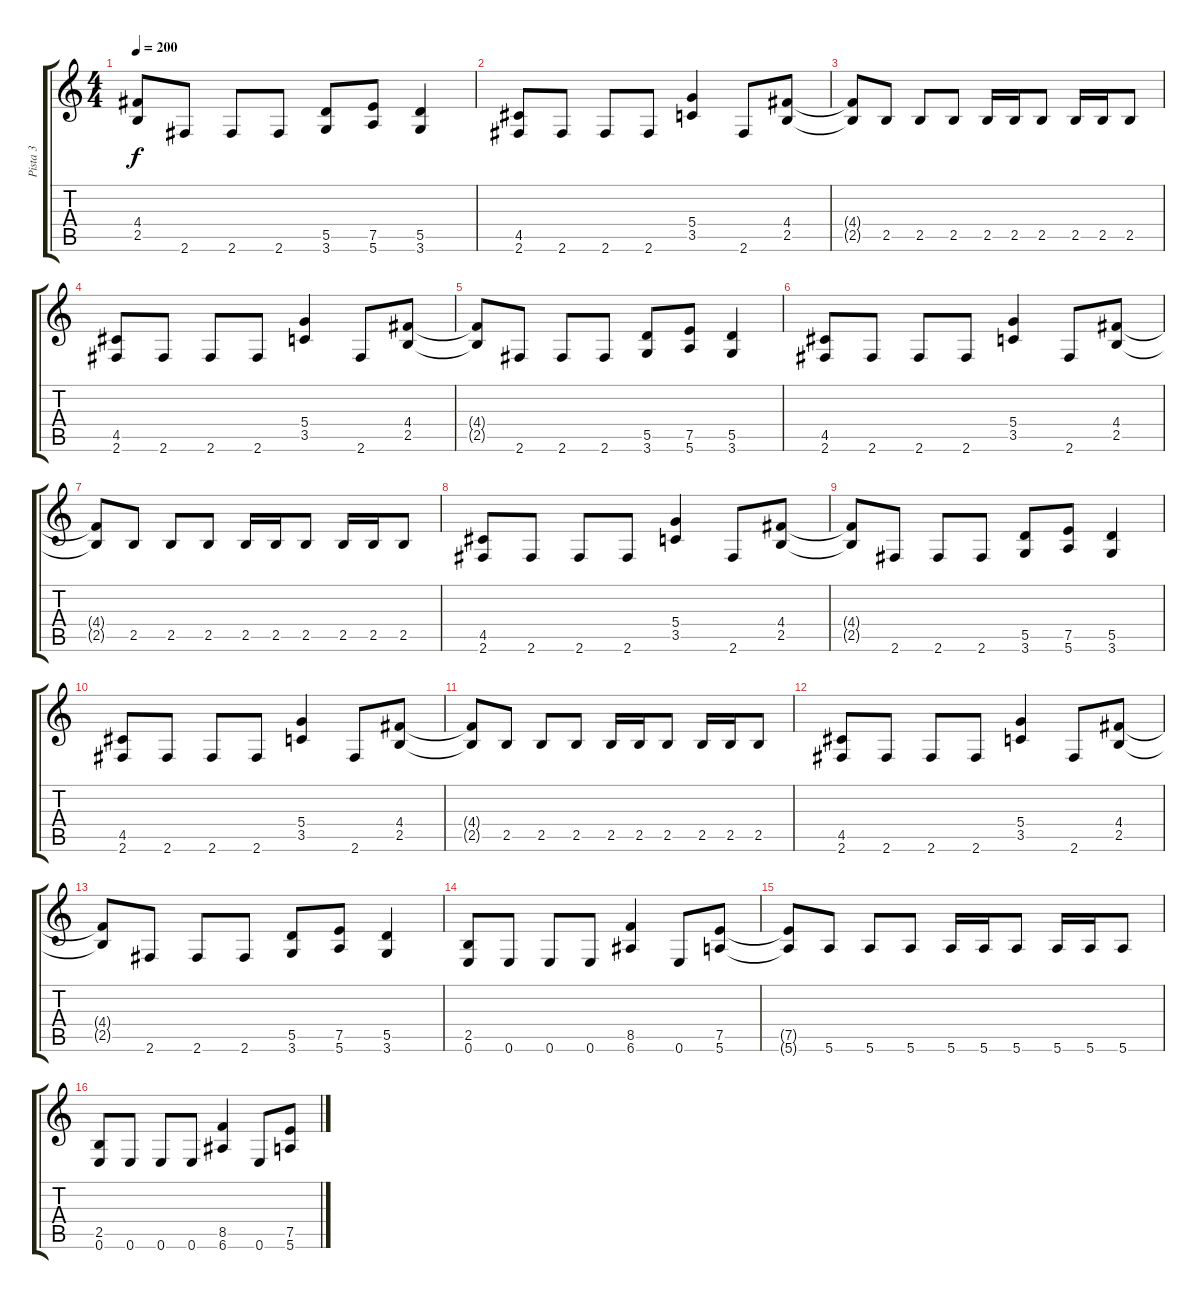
\track ("Pista 3" "Pista 3") {instrument distortionguitar}
\staff {score tabs}
\tuning (E4 B3 G3 D3 A2 E2) {hide}
\ts (4 4)
\tempo 200
\clef g2
\ks c
(4.4{t} 2.5{t}).8{dy f} 2.6.8 2.6.8 2.6.8 (5.5 3.6).8 (7.5 5.6).8 (5.5 3.6).4 |
(4.5 2.6).8 2.6.8 2.6.8 2.6.8 (5.4 3.5).4 2.6.8 (4.4 2.5).8 |
(4.4{t} 2.5{t}).8 2.5.8 2.5.8 2.5.8 2.5.16 2.5.16 2.5.8 2.5.16 2.5.16 2.5.8 |
(4.5 2.6).8 2.6.8 2.6.8 2.6.8 (5.4 3.5).4 2.6.8 (4.4 2.5).8 |
(4.4{t} 2.5{t}).8 2.6.8 2.6.8 2.6.8 (5.5 3.6).8 (7.5 5.6).8 (5.5 3.6).4 |
(4.5 2.6).8 2.6.8 2.6.8 2.6.8 (5.4 3.5).4 2.6.8 (4.4 2.5).8 |
(4.4{t} 2.5{t}).8 2.5.8 2.5.8 2.5.8 2.5.16 2.5.16 2.5.8 2.5.16 2.5.16 2.5.8 |
(4.5 2.6).8 2.6.8 2.6.8 2.6.8 (5.4 3.5).4 2.6.8 (4.4 2.5).8 |
(4.4{t} 2.5{t}).8 2.6.8 2.6.8 2.6.8 (5.5 3.6).8 (7.5 5.6).8 (5.5 3.6).4 |
(4.5 2.6).8 2.6.8 2.6.8 2.6.8 (5.4 3.5).4 2.6.8 (4.4 2.5).8 |
(4.4{t} 2.5{t}).8 2.5.8 2.5.8 2.5.8 2.5.16 2.5.16 2.5.8 2.5.16 2.5.16 2.5.8 |
(4.5 2.6).8 2.6.8 2.6.8 2.6.8 (5.4 3.5).4 2.6.8 (4.4 2.5).8 |
(4.4{t} 2.5{t}).8 2.6.8 2.6.8 2.6.8 (5.5 3.6).8 (7.5 5.6).8 (5.5 3.6).4 |
(2.5 0.6).8 0.6.8 0.6.8 0.6.8 (8.5 6.6).4 0.6.8 (7.5 5.6).8 |
(7.5{t} 5.6{t}).8 5.6.8 5.6.8 5.6.8 5.6.16 5.6.16 5.6.8 5.6.16 5.6.16 5.6.8 |
(2.5 0.6).8 0.6.8 0.6.8 0.6.8 (8.5 6.6).4 0.6.8 (7.5 5.6).8
